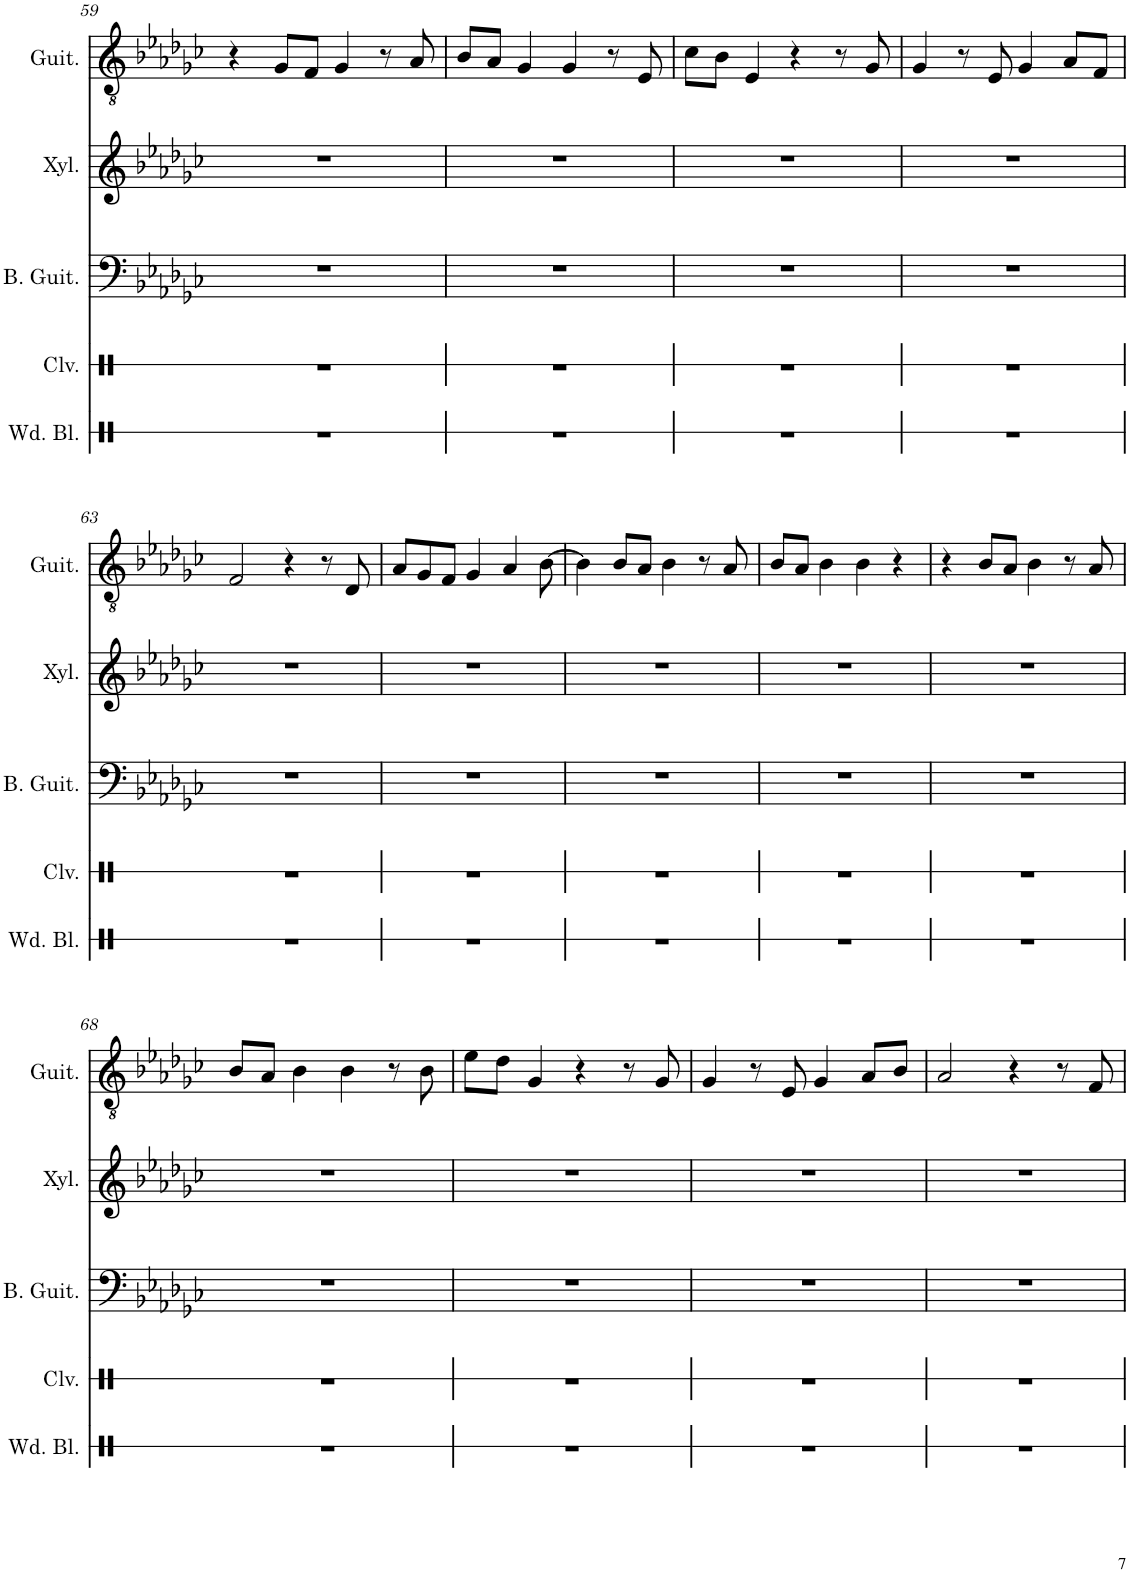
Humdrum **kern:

**kern	**kern	**kern	**kern	**kern
*part5	*part4	*part3	*part2	*part1
*staff5	*staff4	*staff3	*staff2	*staff1
*I"Wood Blocks	*I"Claves	*I"Bass Guitar	*I"Xylophone	*I"Acoustic Guitar
*I'Wd. Bl.	*I'Clv.	*I'B. Guit.	*I'Xyl.	*I'Guit.
!!LO:PB:g=z
*clefX	*clefX	*clefF4	*clefG2	*clefGv2
*	*	*Trd7c12	*Trd-7c-12	*
*k[]	*k[]	*k[b-e-a-d-g-c-]	*k[b-e-a-d-g-c-]	*k[b-e-a-d-g-c-]
*M4/4	*M4/4	*M4/4	*M4/4	*M4/4
=59	=59	=59	=59	=59
1r	1r	1r	1r	4r
.	.	.	.	8G-/L
.	.	.	.	8F/J
.	.	.	.	4G-/
.	.	.	.	8r
.	.	.	.	8A-/
=60	=60	=60	=60	=60
1r	1r	1r	1r	8B-/L
.	.	.	.	8A-/J
.	.	.	.	4G-/
.	.	.	.	4G-/
.	.	.	.	8r
.	.	.	.	8E-/
=61	=61	=61	=61	=61
1r	1r	1r	1r	8c-\L
.	.	.	.	8B-\J
.	.	.	.	4E-/
.	.	.	.	4r
.	.	.	.	8r
.	.	.	.	8G-/
=62	=62	=62	=62	=62
1r	1r	1r	1r	4G-/
.	.	.	.	8r
.	.	.	.	8E-/
.	.	.	.	4G-/
.	.	.	.	8A-/L
.	.	.	.	8F/J
!!LO:LB:g=z
=63	=63	=63	=63	=63
1r	1r	1r	1r	2F/
.	.	.	.	4r
.	.	.	.	8r
.	.	.	.	8D-/
=64	=64	=64	=64	=64
1r	1r	1r	1r	8A-/L
.	.	.	.	8G-/
.	.	.	.	8F/J
.	.	.	.	4G-/
.	.	.	.	4A-/
.	.	.	.	[8B-\
=65	=65	=65	=65	=65
1r	1r	1r	1r	4B-\]
.	.	.	.	8B-/L
.	.	.	.	8A-/J
.	.	.	.	4B-\
.	.	.	.	8r
.	.	.	.	8A-/
=66	=66	=66	=66	=66
1r	1r	1r	1r	8B-/L
.	.	.	.	8A-/J
.	.	.	.	4B-\
.	.	.	.	4B-\
.	.	.	.	4r
=67	=67	=67	=67	=67
1r	1r	1r	1r	4r
.	.	.	.	8B-/L
.	.	.	.	8A-/J
.	.	.	.	4B-\
.	.	.	.	8r
.	.	.	.	8A-/
!!LO:LB:g=z
=68	=68	=68	=68	=68
1r	1r	1r	1r	8B-/L
.	.	.	.	8A-/J
.	.	.	.	4B-\
.	.	.	.	4B-\
.	.	.	.	8r
.	.	.	.	8B-\
=69	=69	=69	=69	=69
1r	1r	1r	1r	8e-\L
.	.	.	.	8d-\J
.	.	.	.	4G-/
.	.	.	.	4r
.	.	.	.	8r
.	.	.	.	8G-/
=70	=70	=70	=70	=70
1r	1r	1r	1r	4G-/
.	.	.	.	8r
.	.	.	.	8E-/
.	.	.	.	4G-/
.	.	.	.	8A-/L
.	.	.	.	8B-/J
=71	=71	=71	=71	=71
1r	1r	1r	1r	2A-/
.	.	.	.	4r
.	.	.	.	8r
.	.	.	.	8F/
=	=	=	=	=
*-	*-	*-	*-	*-
